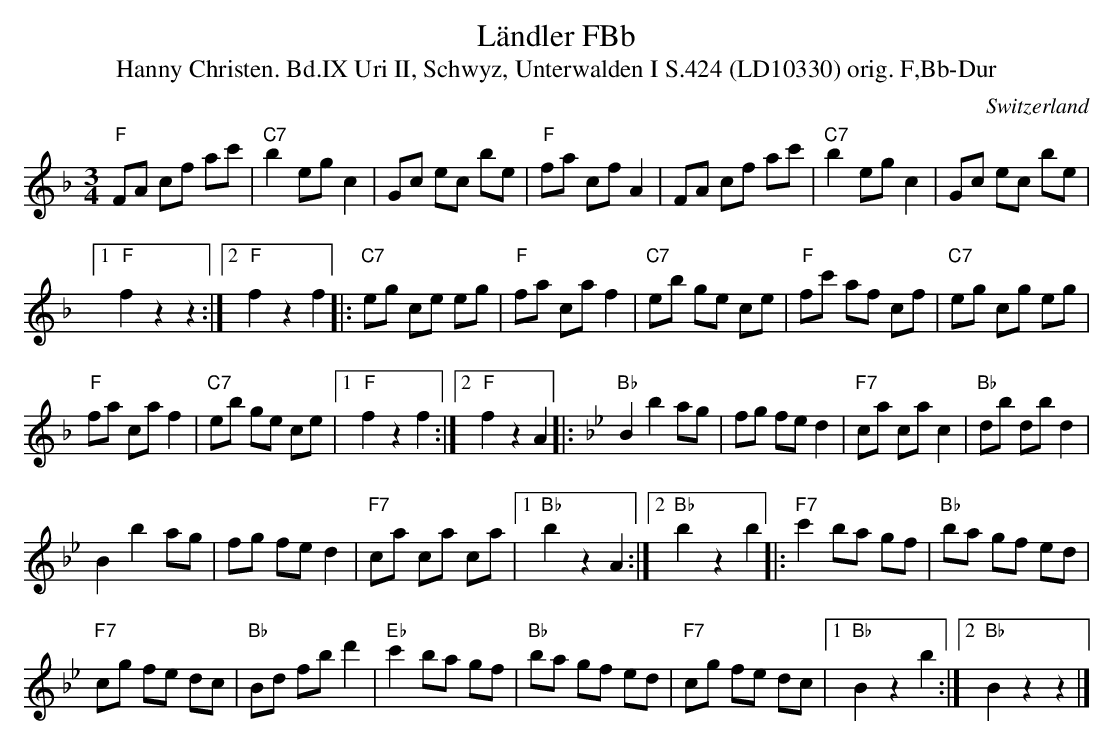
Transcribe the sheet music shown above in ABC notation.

X:1
T:L\"andler FBb
T:Hanny Christen. Bd.IX Uri II, Schwyz, Unterwalden I S.424 (LD10330) orig. F,Bb-Dur
M:3/4
L:1/8
O:Switzerland
K:F major
"F"FA cf ac' | "C7"b2 eg c2 | Gc ec be | "F"fa cf A2 | FA cf ac' | "C7"b2 eg c2 | Gc ec be |1
"F"f2 z2z2 :|2 "F"f2z2f2 |: "C7"eg ce eg | "F"fa ca f2 | "C7"eb ge ce | "F"fc' af cf | "C7"eg cg eg |
"F"fa ca f2 | "C7"eb ge ce |1 "F"f2z2f2 :|2 "F"f2z2A2 |: [K:Bb] "Bb"B2 b2 ag | fg fe d2 | "F7"ca ca c2 | "Bb"db db d2 |
B2 b2 ag | fg fe d2 | "F7"ca ca ca |1 "Bb"b2z2A2 :|2 "Bb"b2z2b2 |: "F7"c'2 ba gf | "Bb"ba gf ed |
"F7"cg fe dc | "Bb"Bd fb d'2 | "Eb"c'2 ba gf | "Bb"ba gf ed | "F7"cg fe dc |1 "Bb"B2z2b2 :|2 "Bb"B2z2z2 |]
